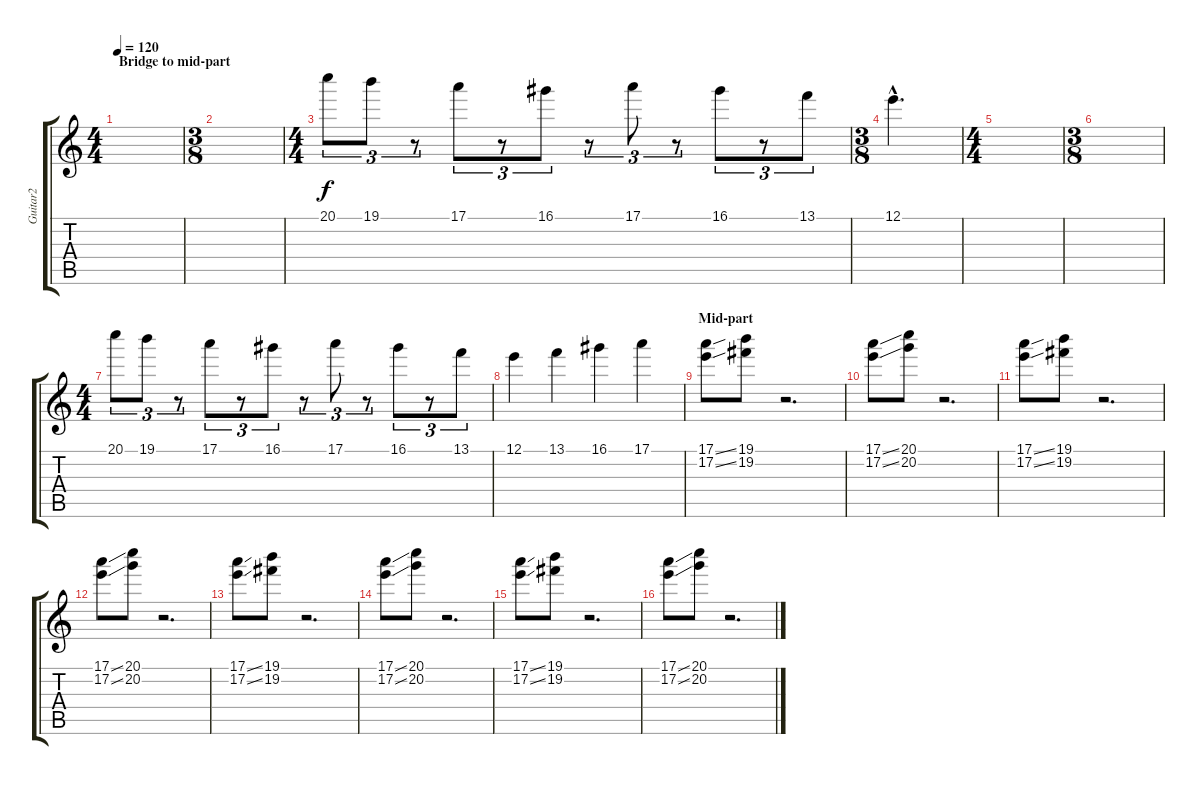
\track ("Guitar2" "Guitar2") {instrument distortionguitar}
\staff {score tabs}
\tuning (E4 B3 G3 D3 A2 E2) {hide}
\ts (4 4)
\section ("" "Bridge to mid-part")
\tempo 120
\clef g2
\ks c
|
\ts (3 8)
|
\ts (4 4)
20.1.8{tu (3 2)} 19.1.8{tu (3 2)} r.8{tu (3 2)} 17.1.8{tu (3 2)} r.8{tu (3 2)} 16.1.8{tu (3 2)} r.8{tu (3 2)} 17.1.8{tu (3 2)} r.8{tu (3 2)} 16.1.8{tu (3 2)} r.8{tu (3 2)} 13.1.8{tu (3 2)} |
\ts (3 8)
12.1{hac}.4{d} |
\ts (4 4)
|
\ts (3 8)
|
\ts (4 4)
20.1.8{tu (3 2)} 19.1.8{tu (3 2)} r.8{tu (3 2)} 17.1.8{tu (3 2)} r.8{tu (3 2)} 16.1.8{tu (3 2)} r.8{tu (3 2)} 17.1.8{tu (3 2)} r.8{tu (3 2)} 16.1.8{tu (3 2)} r.8{tu (3 2)} 13.1.8{tu (3 2)} |
12.1.4 13.1.4 16.1.4 17.1.4 |
\section ("" "Mid-part")
(17.1{ss} 17.2{ss}).8 (19.1 19.2).8 r.2{d} |
(17.1{ss} 17.2{ss}).8 (20.1 20.2).8 r.2{d} |
(17.1{ss} 17.2{ss}).8 (19.1 19.2).8 r.2{d} |
(17.1{ss} 17.2{ss}).8 (20.1 20.2).8 r.2{d} |
(17.1{ss} 17.2{ss}).8 (19.1 19.2).8 r.2{d} |
(17.1{ss} 17.2{ss}).8 (20.1 20.2).8 r.2{d} |
(17.1{ss} 17.2{ss}).8 (19.1 19.2).8 r.2{d} |
(17.1{ss} 17.2{ss}).8 (20.1 20.2).8 r.2{d}
